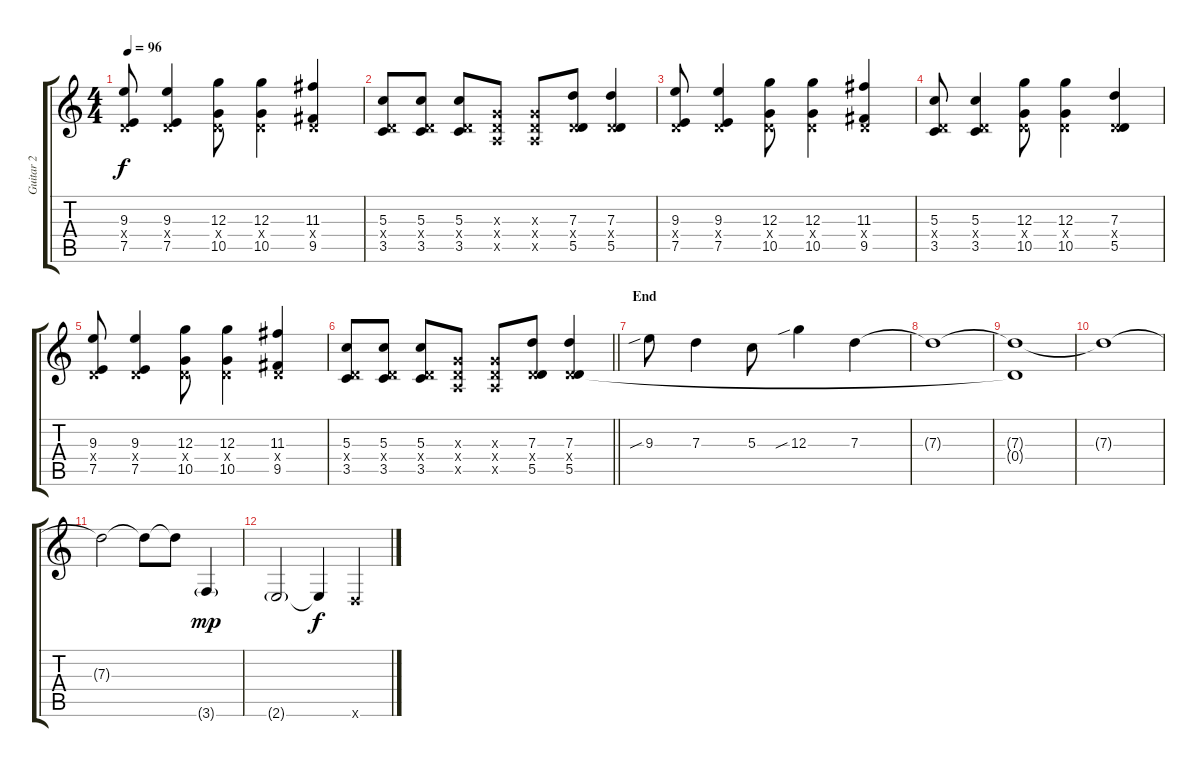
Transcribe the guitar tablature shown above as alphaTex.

\track ("Guitar 2" "Guitar 2") {instrument electricguitarjazz}
\staff {score tabs}
\tuning (E4 B3 G3 D3 A2 D2) {hide}
\ts (4 4)
\tempo 96
\clef g2
\ks c
(9.3 0.4{x} 7.5).8{dy f} (9.3 0.4{x} 7.5).4 (12.3 0.4{x} 10.5).8 (12.3 0.4{x} 10.5).4 (11.3 0.4{x} 9.5).4 |
(5.3 0.4{x} 3.5).8 (5.3 0.4{x} 3.5).8 (5.3 0.4{x} 3.5).8 (0.3{x} 0.4{x} 0.5{x}).8 (0.3{x} 0.4{x} 0.5{x}).8 (7.3 0.4{x} 5.5).8 (7.3 0.4{x} 5.5).4 |
(9.3 0.4{x} 7.5).8 (9.3 0.4{x} 7.5).4 (12.3 0.4{x} 10.5).8 (12.3 0.4{x} 10.5).4 (11.3 0.4{x} 9.5).4 |
(5.3 0.4{x} 3.5).8 (5.3 0.4{x} 3.5).4 (12.3 0.4{x} 10.5).8 (12.3 0.4{x} 10.5).4 (7.3 0.4{x} 5.5).4 |
(9.3 0.4{x} 7.5).8 (9.3 0.4{x} 7.5).4 (12.3 0.4{x} 10.5).8 (12.3 0.4{x} 10.5).4 (11.3 0.4{x} 9.5).4 |
\barLineRight lightlight
(5.3 0.4{x} 3.5).8 (5.3 0.4{x} 3.5).8 (5.3 0.4{x} 3.5).8 (0.3{x} 0.4{x} 0.5{x}).8 (0.3{x} 0.4{x} 0.5{x}).8 (7.3 0.4{x} 5.5).8 (7.3 0.4{x} 5.5).4 |
\section ("" "End")
9.3{sib}.8 7.3.4 5.3.8 12.3{sib}.4 7.3.4 |
7.3{t}.1 |
(7.3{t} 0.4{t}).1 |
7.3{t}.1 |
7.3{t}.2{volume 6} 7.3{t}.8 7.3{t}.8 3.6{g}.4{dy mp} |
2.6{g}.2 2.6{t}.4{dy f} 0.6{x}.4
